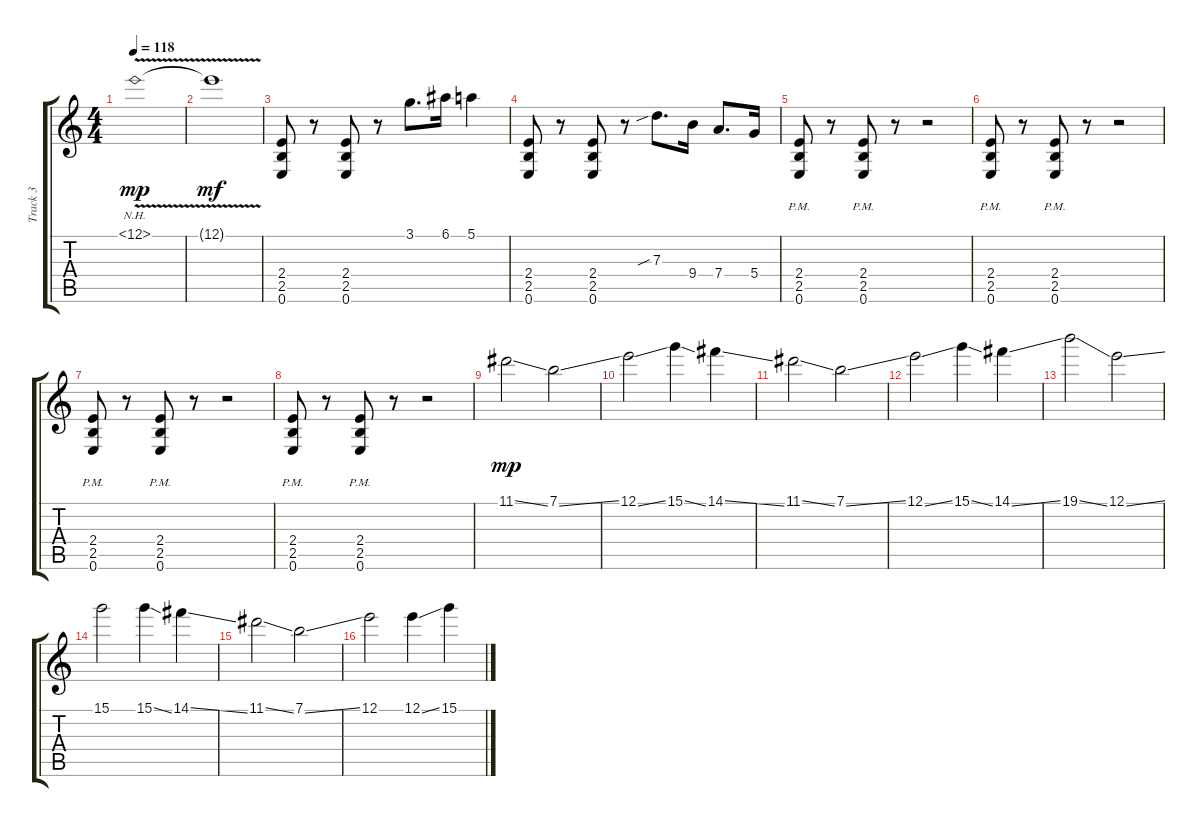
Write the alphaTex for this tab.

\track ("Track 3" "Track 3") {instrument overdrivenguitar}
\staff {score tabs}
\tuning (E4 B3 G3 D3 A2 E2) {hide}
\ts (4 4)
\tempo 118
\clef g2
\ks c
12.1{nh v}.1{dy mp} |
12.1{t}.1{dy mf} |
(2.4 2.5 0.6).8 r.8 (2.4 2.5 0.6).8 r.8 3.1.8{d} 6.1.16 5.1.4 |
(2.4 2.5 0.6).8 r.8 (2.4 2.5 0.6).8 r.8 7.3{sib}.8{d} 9.4.16 7.4.8{d} 5.4.16 |
(2.4{pm} 2.5{pm} 0.6{pm}).8 r.8 (2.4{pm} 2.5{pm} 0.6{pm}).8 r.8 r.2 |
(2.4{pm} 2.5{pm} 0.6{pm}).8 r.8 (2.4{pm} 2.5{pm} 0.6{pm}).8 r.8 r.2 |
(2.4{pm} 2.5{pm} 0.6{pm}).8 r.8 (2.4{pm} 2.5{pm} 0.6{pm}).8 r.8 r.2 |
(2.4{pm} 2.5{pm} 0.6{pm}).8 r.8 (2.4{pm} 2.5{pm} 0.6{pm}).8 r.8 r.2 |
11.1{ss}.2{dy mp} 7.1{ss}.2 |
12.1{ss}.2 15.1{ss}.4 14.1{ss}.4 |
11.1{ss}.2 7.1{ss}.2 |
12.1{ss}.2 15.1{ss}.4 14.1{ss}.4 |
19.1{ss}.2 12.1{ss}.2 |
15.1.2 15.1{ss}.4 14.1{ss}.4 |
11.1{ss}.2 7.1{ss}.2 |
12.1.2 12.1{ss}.4 15.1{ss}.4
